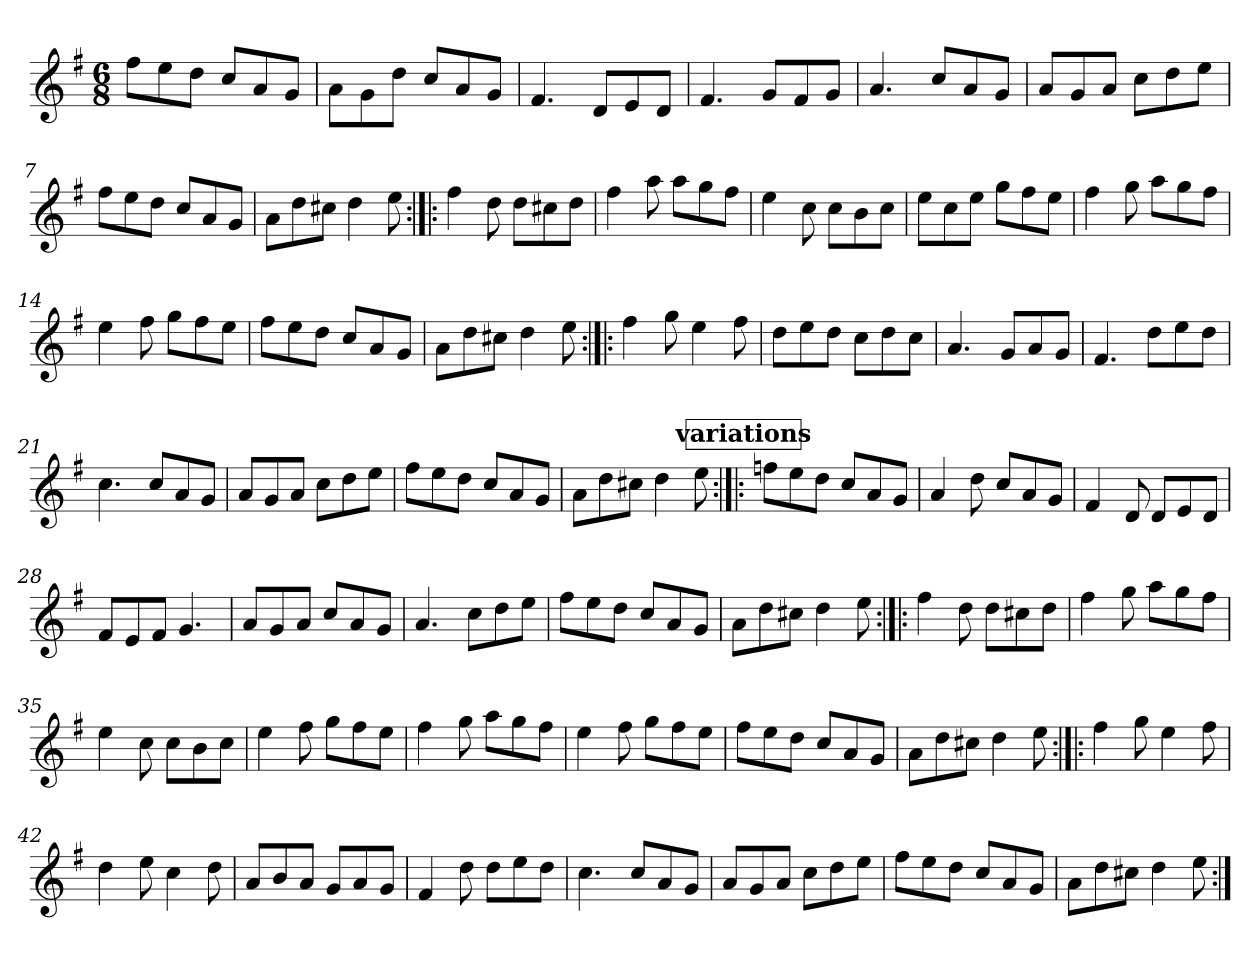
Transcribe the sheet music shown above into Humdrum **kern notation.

**kern
*part1
*staff1
*clefG2
*k[f#]
*M6/8
=1
8ff#\L
8ee\
8dd\J
8cc/L
8a/
8g/J
=2
8a\L
8g\
8dd\J
8cc/L
8a/
8g/J
=3
4.f#/
8d/L
8e/
8d/J
=4
4.f#/
8g/L
8f#/
8g/J
=5
4.a/
8cc/L
8a/
8g/J
=6
8a/L
8g/
8a/J
8cc\L
8dd\
8ee\J
=7
8ff#\L
8ee\
8dd\J
8cc/L
8a/
8g/J
=8
8a\L
8dd\
8cc#X\J
4dd\
8ee\
!!LO:LB:g=z
=9:|!|:
4ff#\
8dd\
8dd\L
8cc#X\
8dd\J
=10
4ff#\
8aa\
8aa\L
8gg\
8ff#\J
=11
4ee\
8cc\
8cc\L
8b\
8cc\J
=12
8ee\L
8cc\
8ee\J
8gg\L
8ff#\
8ee\J
=13
4ff#\
8gg\
8aa\L
8gg\
8ff#\J
=14
4ee\
8ff#\
8gg\L
8ff#\
8ee\J
=15
8ff#\L
8ee\
8dd\J
8cc/L
8a/
8g/J
!!LO:LB:g=z
=16
8a\L
8dd\
8cc#X\J
4dd\
8ee\
=17:|!|:
4ff#\
8gg\
4ee\
8ff#\
=18
8dd\L
8ee\
8dd\J
8cc\L
8dd\
8cc\J
=19
4.a/
8g/L
8a/
8g/J
=20
4.f#/
8dd\L
8ee\
8dd\J
=21
4.cc\
8cc/L
8a/
8g/J
=22
8a/L
8g/
8a/J
8cc\L
8dd\
8ee\J
=23
8ff#\L
8ee\
8dd\J
8cc/L
8a/
8g/J
!!LO:LB:g=z
=24
8a\L
8dd\
8cc#X\J
4dd\
8ee\
!!LO:REH:place=s1:a:B:fs=14:t=variations
=25:|!|:
8ffn\L
8ee\
8dd\J
8cc/L
8a/
8g/J
=26
4a/
8dd\
8cc/L
8a/
8g/J
=27
4f#/
8d/
8d/L
8e/
8d/J
=28
8f#/L
8e/
8f#/J
4.g/
=29
8a/L
8g/
8a/J
8cc/L
8a/
8g/J
=30
4.a/
8cc\L
8dd\
8ee\J
=31
8ff#\L
8ee\
8dd\J
8cc/L
8a/
8g/J
!!LO:LB:g=z
=32
8a\L
8dd\
8cc#X\J
4dd\
8ee\
=33:|!|:
4ff#\
8dd\
8dd\L
8cc#X\
8dd\J
=34
4ff#\
8gg\
8aa\L
8gg\
8ff#\J
=35
4ee\
8cc\
8cc\L
8b\
8cc\J
=36
4ee\
8ff#\
8gg\L
8ff#\
8ee\J
=37
4ff#\
8gg\
8aa\L
8gg\
8ff#\J
=38
4ee\
8ff#\
8gg\L
8ff#\
8ee\J
=39
8ff#\L
8ee\
8dd\J
8cc/L
8a/
8g/J
!!LO:LB:g=z
=40
8a\L
8dd\
8cc#X\J
4dd\
8ee\
=41:|!|:
4ff#\
8gg\
4ee\
8ff#\
=42
4dd\
8ee\
4cc\
8dd\
=43
8a/L
8b/
8a/J
8g/L
8a/
8g/J
=44
4f#/
8dd\
8dd\L
8ee\
8dd\J
=45
4.cc\
8cc/L
8a/
8g/J
=46
8a/L
8g/
8a/J
8cc\L
8dd\
8ee\J
=47
8ff#\L
8ee\
8dd\J
8cc/L
8a/
8g/J
!!LO:LB:g=z
=48
8a\L
8dd\
8cc#X\J
4dd\
8ee\
=:|!
*-
